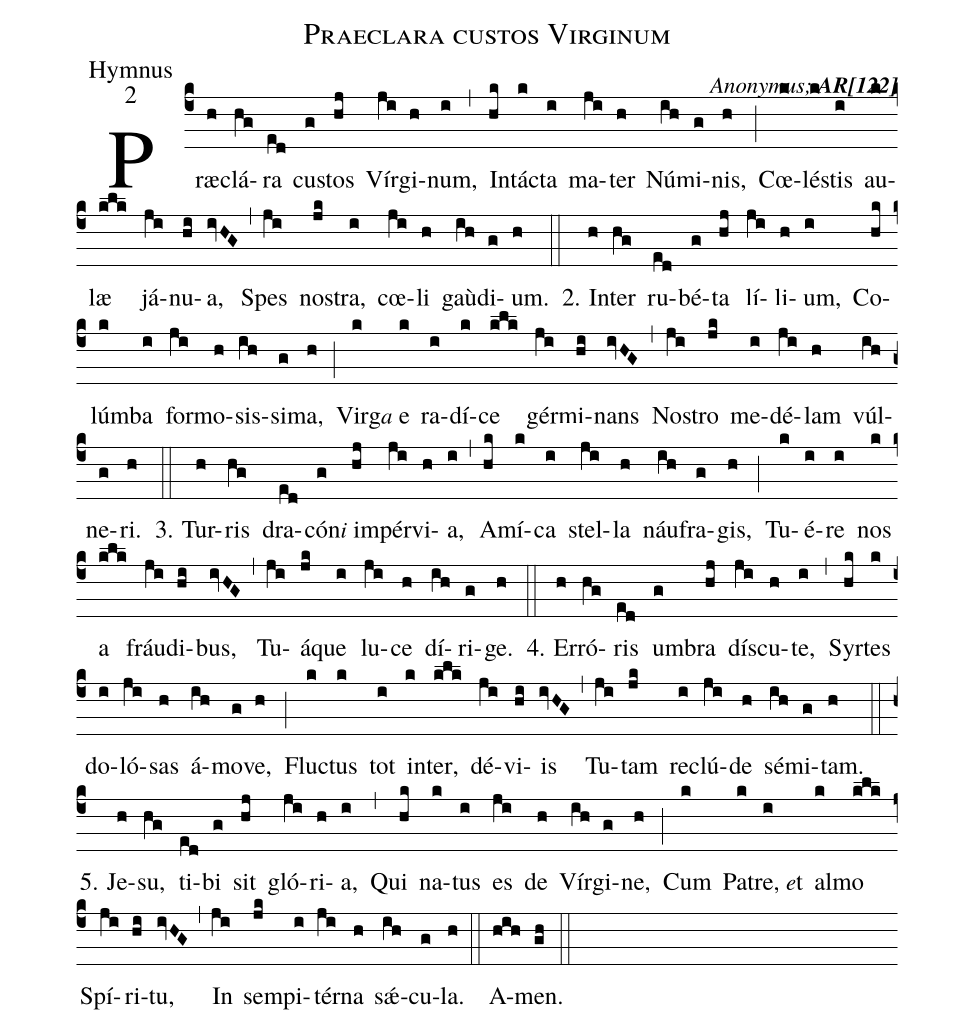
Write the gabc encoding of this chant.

name:Praeclara custos Virginum;
office-part:Hymnus;
mode:2;
commentary:{\itshape\mdseries  Anonymus;\/}  {\bfseries  AR[122]};
%%
(c4) Præ(h)clá(hg)ra(ed) cu(g)stos(hj) Vír(ji)gi(h)num,(i) (,)
In(hk)tác(k)ta(i) ma(ji)ter(h) Nú(ih)mi(g)nis,(h) (;)
Cœ(k)lé(k)stis(i) au(k)læ(klk) já(ji)nu(hi)a,(ivHG) (,)
Spes(ji) no(jk)stra,(i) cœ(ji)li(h) gaù(ih)di(g)um.(h) (::)

2. In(h)ter(hg) ru(ed)bé(g)ta(hj) lí(ji)li(h)um,(i)
Co(hk)lúm(k)ba(i) for(ji)mo(h)sis(ih)si(g)ma,(h) (;)
Vir(k)g<e>a</e> e(k) ra(i)dí(k)ce(klk) gér(ji)mi(hi)nans(ivHG) (,)
No(ji)stro(jk) me(i)dé(ji)lam(h) vúl(ih)ne(g)ri.(h) (::)

3. Tur(h)ris(hg) dra(ed)có(g)n<e>i</e> im(hj)pér(ji)vi(h)a,(i) (,)
A(hk)mí(k)ca(i) stel(ji)la(h) náu(ih)fra(g)gis,(h) (;)
Tu(k)é(i)re(i) nos(k) a(klk) fráu(ji)di(hi)bus,(ivHG) (,)
Tu(ji)á(jk)que(i) lu(ji)ce(h) dí(ih)ri(g)ge.(h) (::)

4. Er(h)ró(hg)ris(ed) um(g)bra(hj) dí(ji)scu(h)te,(i) (,)
Syr(hk)tes(k) do(i)ló(ji)sas(h) á(ih)mo(g)ve,(h) (;)
Flu(k)ctus(k) tot(i) in(k)ter,(klk) dé(ji)vi(hi)is(ivHG) (,)
Tu(ji)tam(jk) re(i)clú(ji)de(h) sé(ih)mi(g)tam.(h) (::)

5.  Je(h)su,(hg) ti(ed)bi(g) sit(hj) gló(ji)ri(h)a,(i) (,)
Qui(hk) na(k)tus(i) es(ji) de(h) Vír(ih)gi(g)ne,(h) (;)
Cum(k) Pa(k)tre, <e>e</e>t(i)  al(k)mo(klk) Spí(ji)ri(hi)tu,(ivHG) (,)
In(ji) sem(jk)pi(i)tér(ji)na(h) sǽ(ih)cu(g)la.(h) (::)
A(hih)men.(gh) (::)
